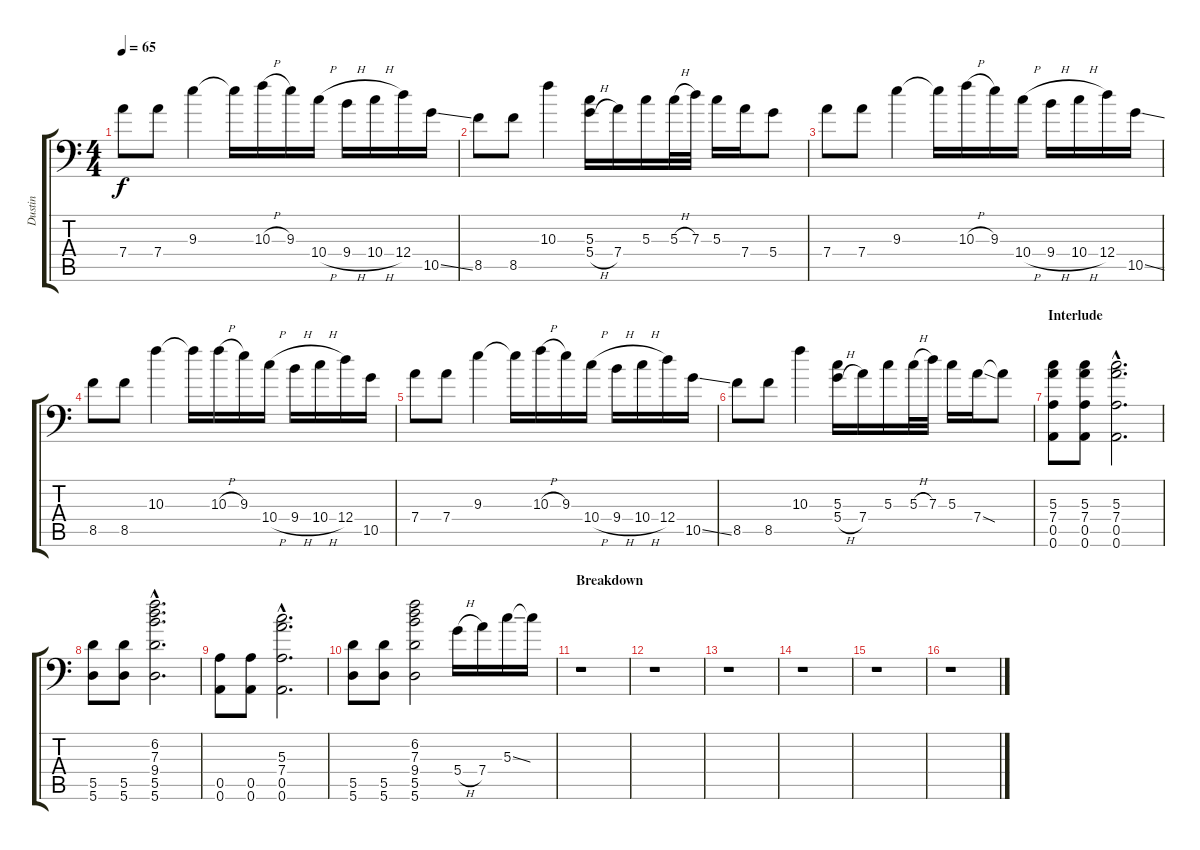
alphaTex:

\track ("Dustin" "Dustin") {instrument distortionguitar}
\staff {score tabs}
\tuning (E4 B3 G3 D3 A2 A1) {hide}
\ts (4 4)
\tempo 65
\clef f4
\ks c
7.4.8{dy f} 7.4.8 9.3.4 9.3{t}.16 10.3{h}.16 9.3.16 10.4{h}.16 9.4{h}.16 10.4{h}.16 12.4.16 10.5{ss}.16 |
8.5.8 8.5.8 10.3.4 (5.3 5.4{h}).16 7.4.16 5.3.16 5.3{h}.32 7.3.32 5.3.16 7.4.16 5.4.8 |
7.4.8 7.4.8 9.3.4 9.3{t}.16 10.3{h}.16 9.3.16 10.4{h}.16 9.4{h}.16 10.4{h}.16 12.4.16 10.5{ss}.16 |
8.5.8 8.5.8 10.3.4 10.3{t}.16 10.3{h}.16 9.3.16 10.4{h}.16 9.4{h}.16 10.4{h}.16 12.4.16 10.5.16 |
7.4.8 7.4.8 9.3.4 9.3{t}.16 10.3{h}.16 9.3.16 10.4{h}.16 9.4{h}.16 10.4{h}.16 12.4.16 10.5{ss}.16 |
8.5.8 8.5.8 10.3.4 (5.3 5.4{h}).16 7.4.16 5.3.16 5.3{h}.32 7.3.32 5.3.16 7.4{sod}.16 7.4{t}.8 |
\section ("" "Interlude")
(5.3 7.4 0.5 0.6).8 (5.3 7.4 0.5 0.6).8 (5.3{hac} 7.4{hac} 0.5{hac} 0.6{hac}).2{d} |
(5.5 5.6).8 (5.5 5.6).8 (6.2{hac} 7.3{hac} 9.4{hac} 5.5{hac} 5.6{hac}).2{d} |
(0.5 0.6).8 (0.5 0.6).8 (5.3{hac} 7.4{hac} 0.5{hac} 0.6{hac}).2{d} |
(5.5 5.6).8 (5.5 5.6).8 (6.2 7.3 9.4 5.5 5.6).2 5.4{h}.16 7.4.16 5.3{ss}.16 5.3{t}.16 |
\section ("" "Breakdown")
r.1 |
r.1 |
r.1 |
r.1 |
r.1 |
r.1
